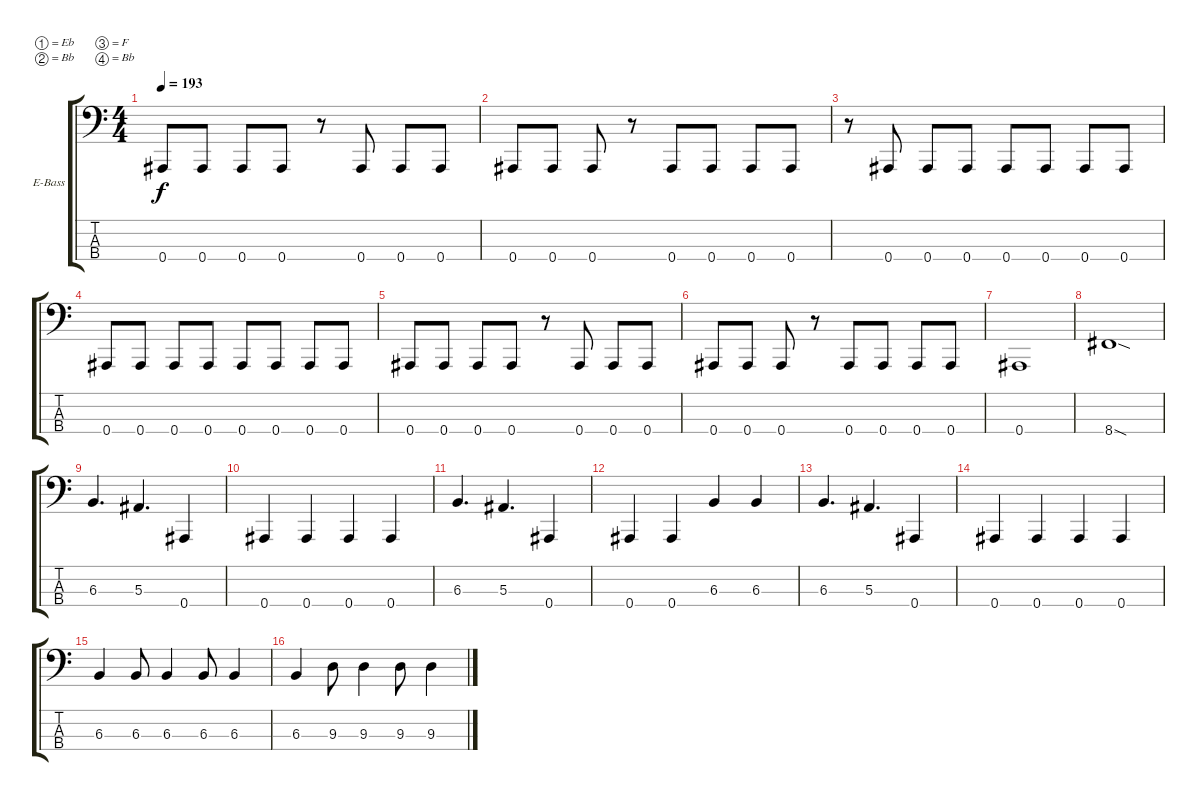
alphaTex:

\bracketExtendMode groupsimilarinstruments
\firstSystemTrackNameOrientation horizontal
\otherSystemsTrackNameOrientation horizontal
\track ("Matt Kean" "E-Bass") {instrument electricbassfinger}
\staff {score tabs}
\tuning (Eb2 Bb1 F1 Bb0)
\ts (4 4)
\tempo 193
\clef f4
\ks c
0.4.8{dy f} 0.4.8 0.4.8 0.4.8 r.8 0.4.8 0.4.8 0.4.8 |
0.4.8 0.4.8 0.4.8 r.8 0.4.8 0.4.8 0.4.8 0.4.8 |
r.8 0.4.8 0.4.8 0.4.8 0.4.8 0.4.8 0.4.8 0.4.8 |
0.4.8 0.4.8 0.4.8 0.4.8 0.4.8 0.4.8 0.4.8 0.4.8 |
0.4.8 0.4.8 0.4.8 0.4.8 r.8 0.4.8 0.4.8 0.4.8 |
0.4.8 0.4.8 0.4.8 r.8 0.4.8 0.4.8 0.4.8 0.4.8 |
0.4.1 |
8.4{sod}.1 |
6.3.4{d} 5.3.4{d} 0.4.4 |
0.4.4 0.4.4 0.4.4 0.4.4 |
6.3.4{d} 5.3.4{d} 0.4.4 |
0.4.4 0.4.4 6.3.4 6.3.4 |
6.3.4{d} 5.3.4{d} 0.4.4 |
0.4.4 0.4.4 0.4.4 0.4.4 |
6.3.4 6.3.8 6.3.4 6.3.8 6.3.4 |
6.3.4 9.3.8 9.3.4 9.3.8 9.3.4
